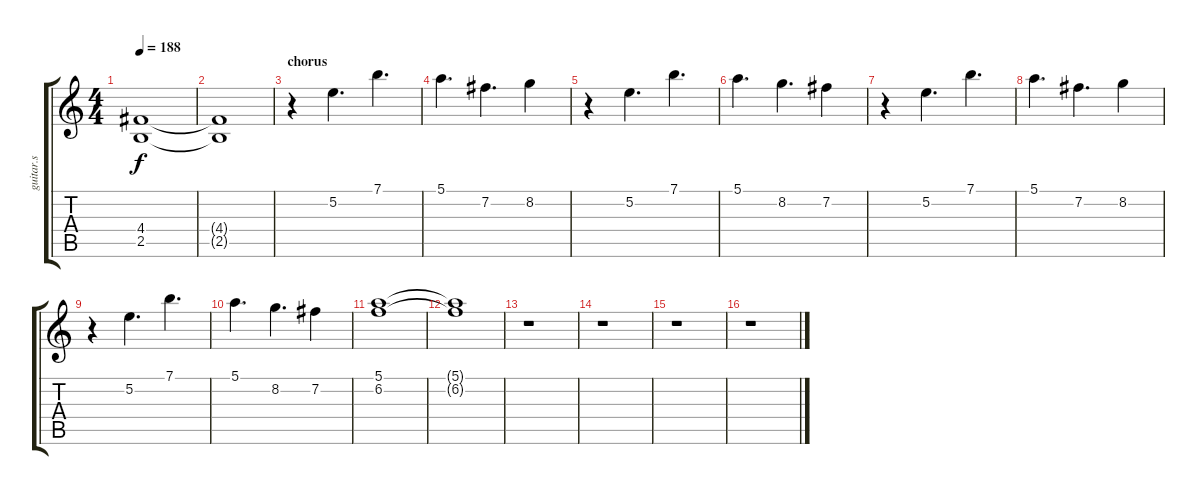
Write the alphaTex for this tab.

\track ("guitar.s" "guitar.s") {instrument overdrivenguitar}
\staff {score tabs}
\tuning (E4 B3 G3 D3 A2 E2) {hide}
\ts (4 4)
\tempo 188
\clef g2
\ks c
(4.4{t} 2.5{t}).1{dy f} |
(4.4{t} 2.5{t}).1 |
\section ("" "chorus")
r.4 5.2.4{d} 7.1.4{d} |
5.1.4{d} 7.2.4{d} 8.2.4 |
r.4 5.2.4{d} 7.1.4{d} |
5.1.4{d} 8.2.4{d} 7.2.4 |
r.4 5.2.4{d} 7.1.4{d} |
5.1.4{d} 7.2.4{d} 8.2.4 |
r.4 5.2.4{d} 7.1.4{d} |
5.1.4{d} 8.2.4{d} 7.2.4 |
(5.1 6.2).1 |
(5.1{t} 6.2{t}).1{volume 0} |
r.1 |
r.1 |
r.1 |
r.1
